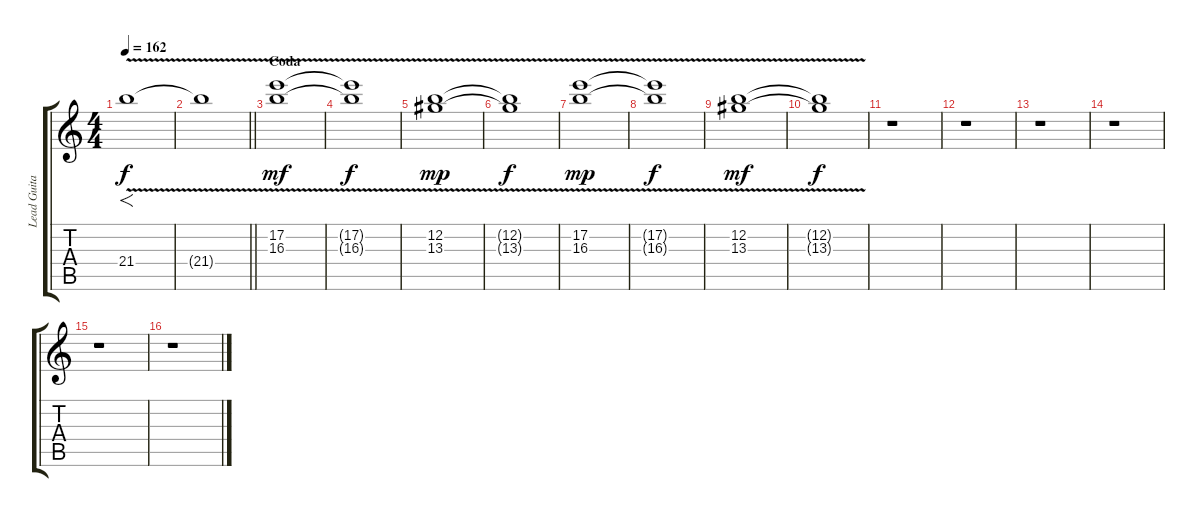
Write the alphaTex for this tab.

\track ("Lead Guitar 2 [Brendon McNichol]" "Lead Guita") {instrument distortionguitar}
\staff {score tabs}
\tuning (E4 B3 G3 D3 A2 E2) {hide}
\ts (4 4)
\tempo 162
\clef g2
\ks c
21.4{v}.1{f dy f} |
\barLineRight lightlight
21.4{t}.1 |
\section ("" "Coda")
(17.2{v} 16.3{v}).1{dy mf} |
(17.2{t} 16.3{t}).1{dy f} |
(12.2{v} 13.3{v}).1{dy mp} |
(12.2{t} 13.3{t}).1{dy f} |
(17.2{v} 16.3{v}).1{dy mp volume 4} |
(17.2{t} 16.3{t}).1{dy f} |
(12.2{v} 13.3{v}).1{dy mf} |
(12.2{t} 13.3{t}).1{dy f} |
r.1 |
r.1 |
r.1 |
r.1 |
r.1 |
r.1
